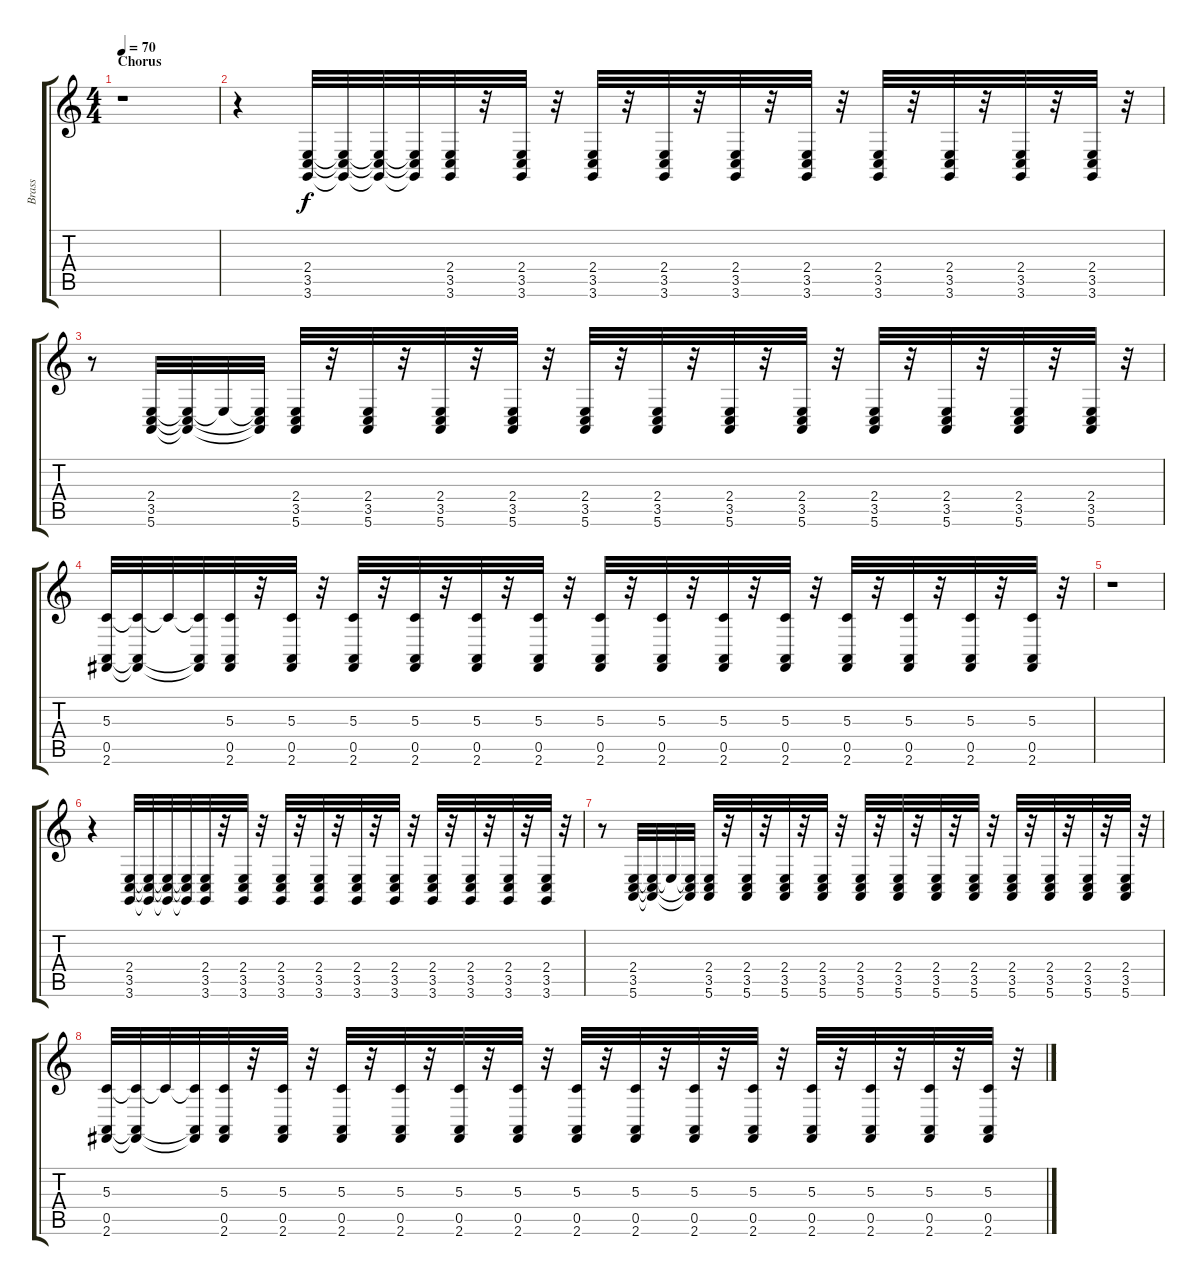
\track ("Brass" "Brass") {instrument brasssection}
\staff {score tabs}
\tuning (E4 B3 G3 D3 A2 E2) {hide}
\ts (4 4)
\section ("" "Chorus")
\tempo 70
\clef g2
\ks c
r.1{dy f} |
r.4 (2.4 3.5 3.6).32 (2.4{t} 3.5{t} 3.6{t}).32 (2.4{t} 3.5{t} 3.6{t}).32 (2.4{t} 3.5{t} 3.6{t}).32 (2.4 3.5 3.6).32 r.32 (2.4 3.5 3.6).32 r.32 (2.4 3.5 3.6).32 r.32 (2.4 3.5 3.6).32 r.32 (2.4 3.5 3.6).32 r.32 (2.4 3.5 3.6).32 r.32 (2.4 3.5 3.6).32 r.32 (2.4 3.5 3.6).32 r.32 (2.4 3.5 3.6).32 r.32 (2.4 3.5 3.6).32 r.32 |
r.8 (2.4 3.5 5.6).32 (2.4{t} 3.5{t} 5.6{t}).32 2.4{t}.32 (2.4{t} 3.5{t} 5.6{t}).32 (2.4 3.5 5.6).32 r.32 (2.4 3.5 5.6).32 r.32 (2.4 3.5 5.6).32 r.32 (2.4 3.5 5.6).32 r.32 (2.4 3.5 5.6).32 r.32 (2.4 3.5 5.6).32 r.32 (2.4 3.5 5.6).32 r.32 (2.4 3.5 5.6).32 r.32 (2.4 3.5 5.6).32 r.32 (2.4 3.5 5.6).32 r.32 (2.4 3.5 5.6).32 r.32 (2.4 3.5 5.6).32 r.32 |
(5.3 0.5 2.6).32 (5.3{t} 0.5{t} 2.6{t}).32 5.3{t}.32 (5.3{t} 0.5{t} 2.6{t}).32 (5.3 0.5 2.6).32 r.32 (5.3 0.5 2.6).32 r.32 (5.3 0.5 2.6).32 r.32 (5.3 0.5 2.6).32 r.32 (5.3 0.5 2.6).32 r.32 (5.3 0.5 2.6).32 r.32 (5.3 0.5 2.6).32 r.32 (5.3 0.5 2.6).32 r.32 (5.3 0.5 2.6).32 r.32 (5.3 0.5 2.6).32 r.32 (5.3 0.5 2.6).32 r.32 (5.3 0.5 2.6).32 r.32 (5.3 0.5 2.6).32 r.32 (5.3 0.5 2.6).32 r.32 |
r.1 |
r.4 (2.4 3.5 3.6).32 (2.4{t} 3.5{t} 3.6{t}).32 (2.4{t} 3.5{t} 3.6{t}).32 (2.4{t} 3.5{t} 3.6{t}).32 (2.4 3.5 3.6).32 r.32 (2.4 3.5 3.6).32 r.32 (2.4 3.5 3.6).32 r.32 (2.4 3.5 3.6).32 r.32 (2.4 3.5 3.6).32 r.32 (2.4 3.5 3.6).32 r.32 (2.4 3.5 3.6).32 r.32 (2.4 3.5 3.6).32 r.32 (2.4 3.5 3.6).32 r.32 (2.4 3.5 3.6).32 r.32 |
r.8 (2.4 3.5 5.6).32 (2.4{t} 3.5{t} 5.6{t}).32 2.4{t}.32 (2.4{t} 3.5{t} 5.6{t}).32 (2.4 3.5 5.6).32 r.32 (2.4 3.5 5.6).32 r.32 (2.4 3.5 5.6).32 r.32 (2.4 3.5 5.6).32 r.32 (2.4 3.5 5.6).32 r.32 (2.4 3.5 5.6).32 r.32 (2.4 3.5 5.6).32 r.32 (2.4 3.5 5.6).32 r.32 (2.4 3.5 5.6).32 r.32 (2.4 3.5 5.6).32 r.32 (2.4 3.5 5.6).32 r.32 (2.4 3.5 5.6).32 r.32 |
(5.3 0.5 2.6).32 (5.3{t} 0.5{t} 2.6{t}).32 5.3{t}.32 (5.3{t} 0.5{t} 2.6{t}).32 (5.3 0.5 2.6).32 r.32 (5.3 0.5 2.6).32 r.32 (5.3 0.5 2.6).32 r.32 (5.3 0.5 2.6).32 r.32 (5.3 0.5 2.6).32 r.32 (5.3 0.5 2.6).32 r.32 (5.3 0.5 2.6).32 r.32 (5.3 0.5 2.6).32 r.32 (5.3 0.5 2.6).32 r.32 (5.3 0.5 2.6).32 r.32 (5.3 0.5 2.6).32 r.32 (5.3 0.5 2.6).32 r.32 (5.3 0.5 2.6).32 r.32 (5.3 0.5 2.6).32 r.32
